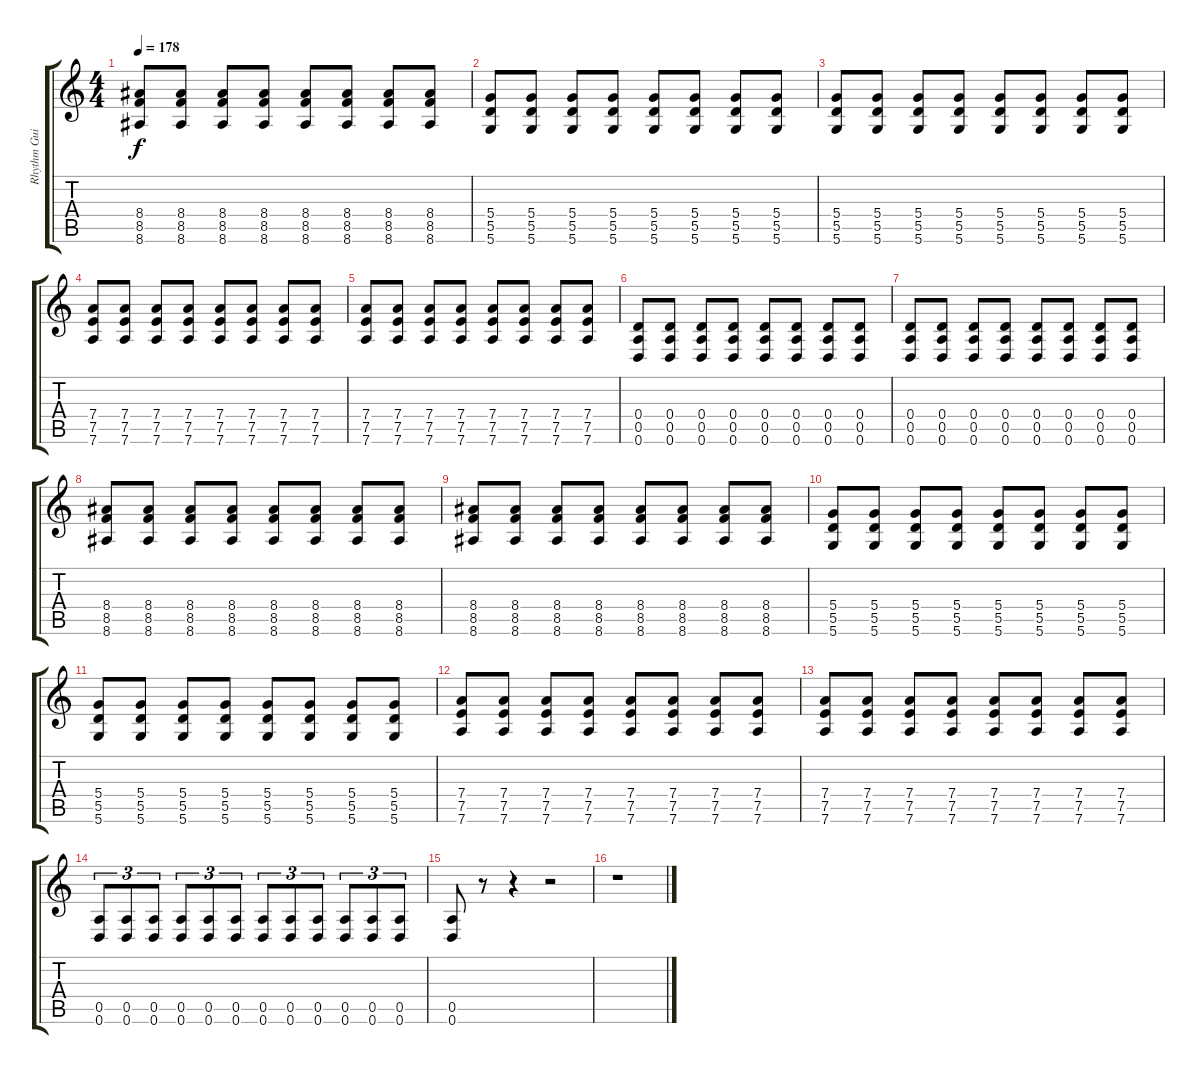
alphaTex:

\track ("Rhythm Guitar  " "Rhythm Gui") {instrument overdrivenguitar}
\staff {score tabs}
\tuning (E4 B3 G3 D3 A2 D2) {hide}
\ts (4 4)
\tempo 178
\clef g2
\ks c
(8.4 8.5 8.6).8{dy f} (8.4 8.5 8.6).8 (8.4 8.5 8.6).8 (8.4 8.5 8.6).8 (8.4 8.5 8.6).8 (8.4 8.5 8.6).8 (8.4 8.5 8.6).8 (8.4 8.5 8.6).8 |
(5.4 5.5 5.6).8 (5.4 5.5 5.6).8 (5.4 5.5 5.6).8 (5.4 5.5 5.6).8 (5.4 5.5 5.6).8 (5.4 5.5 5.6).8 (5.4 5.5 5.6).8 (5.4 5.5 5.6).8 |
(5.4 5.5 5.6).8 (5.4 5.5 5.6).8 (5.4 5.5 5.6).8 (5.4 5.5 5.6).8 (5.4 5.5 5.6).8 (5.4 5.5 5.6).8 (5.4 5.5 5.6).8 (5.4 5.5 5.6).8 |
(7.4 7.5 7.6).8 (7.4 7.5 7.6).8 (7.4 7.5 7.6).8 (7.4 7.5 7.6).8 (7.4 7.5 7.6).8 (7.4 7.5 7.6).8 (7.4 7.5 7.6).8 (7.4 7.5 7.6).8 |
(7.4 7.5 7.6).8 (7.4 7.5 7.6).8 (7.4 7.5 7.6).8 (7.4 7.5 7.6).8 (7.4 7.5 7.6).8 (7.4 7.5 7.6).8 (7.4 7.5 7.6).8 (7.4 7.5 7.6).8 |
(0.4 0.5 0.6).8 (0.4 0.5 0.6).8 (0.4 0.5 0.6).8 (0.4 0.5 0.6).8 (0.4 0.5 0.6).8 (0.4 0.5 0.6).8 (0.4 0.5 0.6).8 (0.4 0.5 0.6).8 |
(0.4 0.5 0.6).8 (0.4 0.5 0.6).8 (0.4 0.5 0.6).8 (0.4 0.5 0.6).8 (0.4 0.5 0.6).8 (0.4 0.5 0.6).8 (0.4 0.5 0.6).8 (0.4 0.5 0.6).8 |
(8.4 8.5 8.6).8 (8.4 8.5 8.6).8 (8.4 8.5 8.6).8 (8.4 8.5 8.6).8 (8.4 8.5 8.6).8 (8.4 8.5 8.6).8 (8.4 8.5 8.6).8 (8.4 8.5 8.6).8 |
(8.4 8.5 8.6).8 (8.4 8.5 8.6).8 (8.4 8.5 8.6).8 (8.4 8.5 8.6).8 (8.4 8.5 8.6).8 (8.4 8.5 8.6).8 (8.4 8.5 8.6).8 (8.4 8.5 8.6).8 |
(5.4 5.5 5.6).8 (5.4 5.5 5.6).8 (5.4 5.5 5.6).8 (5.4 5.5 5.6).8 (5.4 5.5 5.6).8 (5.4 5.5 5.6).8 (5.4 5.5 5.6).8 (5.4 5.5 5.6).8 |
(5.4 5.5 5.6).8 (5.4 5.5 5.6).8 (5.4 5.5 5.6).8 (5.4 5.5 5.6).8 (5.4 5.5 5.6).8 (5.4 5.5 5.6).8 (5.4 5.5 5.6).8 (5.4 5.5 5.6).8 |
(7.4 7.5 7.6).8 (7.4 7.5 7.6).8 (7.4 7.5 7.6).8 (7.4 7.5 7.6).8 (7.4 7.5 7.6).8 (7.4 7.5 7.6).8 (7.4 7.5 7.6).8 (7.4 7.5 7.6).8 |
(7.4 7.5 7.6).8 (7.4 7.5 7.6).8 (7.4 7.5 7.6).8 (7.4 7.5 7.6).8 (7.4 7.5 7.6).8 (7.4 7.5 7.6).8 (7.4 7.5 7.6).8 (7.4 7.5 7.6).8 |
(0.5 0.6).8{tu (3 2)} (0.5 0.6).8{tu (3 2)} (0.5 0.6).8{tu (3 2)} (0.5 0.6).8{tu (3 2)} (0.5 0.6).8{tu (3 2)} (0.5 0.6).8{tu (3 2)} (0.5 0.6).8{tu (3 2)} (0.5 0.6).8{tu (3 2)} (0.5 0.6).8{tu (3 2)} (0.5 0.6).8{tu (3 2)} (0.5 0.6).8{tu (3 2)} (0.5 0.6).8{tu (3 2)} |
(0.5 0.6).8 r.8 r.4 r.2 |
r.1
